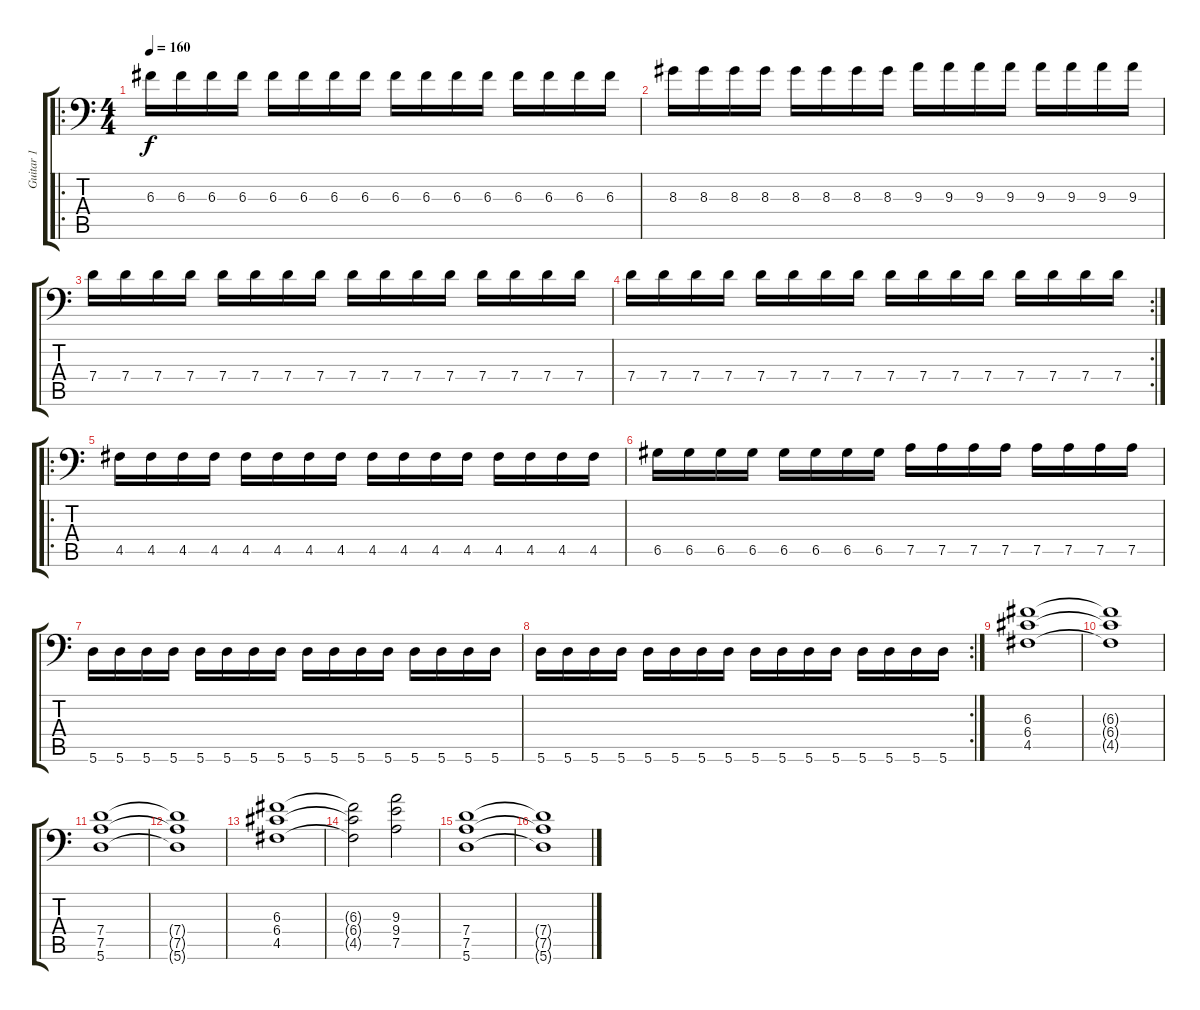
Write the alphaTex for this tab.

\track ("Guitar 1" "Guitar 1") {instrument distortionguitar}
\staff {score tabs}
\tuning (A3 E3 C3 G2 D2 A1) {hide}
\ro
\ts (4 4)
\tempo 160
\clef f4
\ks c
6.3.16{dy f} 6.3.16 6.3.16 6.3.16 6.3.16 6.3.16 6.3.16 6.3.16 6.3.16 6.3.16 6.3.16 6.3.16 6.3.16 6.3.16 6.3.16 6.3.16 |
8.3.16 8.3.16 8.3.16 8.3.16 8.3.16 8.3.16 8.3.16 8.3.16 9.3.16 9.3.16 9.3.16 9.3.16 9.3.16 9.3.16 9.3.16 9.3.16 |
7.4.16 7.4.16 7.4.16 7.4.16 7.4.16 7.4.16 7.4.16 7.4.16 7.4.16 7.4.16 7.4.16 7.4.16 7.4.16 7.4.16 7.4.16 7.4.16 |
\rc 2
7.4.16 7.4.16 7.4.16 7.4.16 7.4.16 7.4.16 7.4.16 7.4.16 7.4.16 7.4.16 7.4.16 7.4.16 7.4.16 7.4.16 7.4.16 7.4.16 |
\ro
4.5.16 4.5.16 4.5.16 4.5.16 4.5.16 4.5.16 4.5.16 4.5.16 4.5.16 4.5.16 4.5.16 4.5.16 4.5.16 4.5.16 4.5.16 4.5.16 |
6.5.16 6.5.16 6.5.16 6.5.16 6.5.16 6.5.16 6.5.16 6.5.16 7.5.16 7.5.16 7.5.16 7.5.16 7.5.16 7.5.16 7.5.16 7.5.16 |
5.6.16 5.6.16 5.6.16 5.6.16 5.6.16 5.6.16 5.6.16 5.6.16 5.6.16 5.6.16 5.6.16 5.6.16 5.6.16 5.6.16 5.6.16 5.6.16 |
\rc 2
5.6.16 5.6.16 5.6.16 5.6.16 5.6.16 5.6.16 5.6.16 5.6.16 5.6.16 5.6.16 5.6.16 5.6.16 5.6.16 5.6.16 5.6.16 5.6.16 |
(6.3 6.4 4.5).1 |
(6.3{t} 6.4{t} 4.5{t}).1 |
(7.4 7.5 5.6).1 |
(7.4{t} 7.5{t} 5.6{t}).1 |
(6.3 6.4 4.5).1 |
(6.3{t} 6.4{t} 4.5{t}).2 (9.3 9.4 7.5).2 |
(7.4 7.5 5.6).1 |
(7.4{t} 7.5{t} 5.6{t}).1
